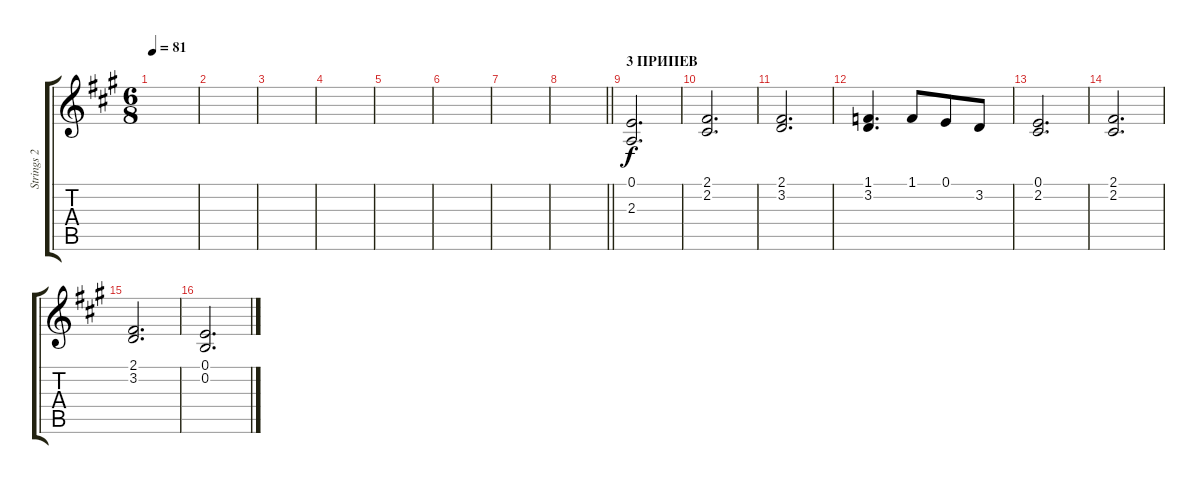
\track ("Strings 2" "Strings 2") {instrument stringensemble1}
\staff {score tabs}
\tuning (E4 B3 G3 D3 A2 E2) {hide}
\ts (6 8)
\tempo 81
\clef g2
\ks a
|
|
|
|
|
|
|
\barLineRight lightlight
|
\section ("" "3 ПРИПЕВ")
(0.1 2.3).2{d} |
(2.1 2.2).2{d} |
(2.1 3.2).2{d} |
(1.1 3.2).4{d} 1.1.8 0.1.8 3.2.8 |
(0.1 2.2).2{d} |
(2.1 2.2).2{d} |
(2.1 3.2).2{d} |
(0.1 0.2).2{d}
